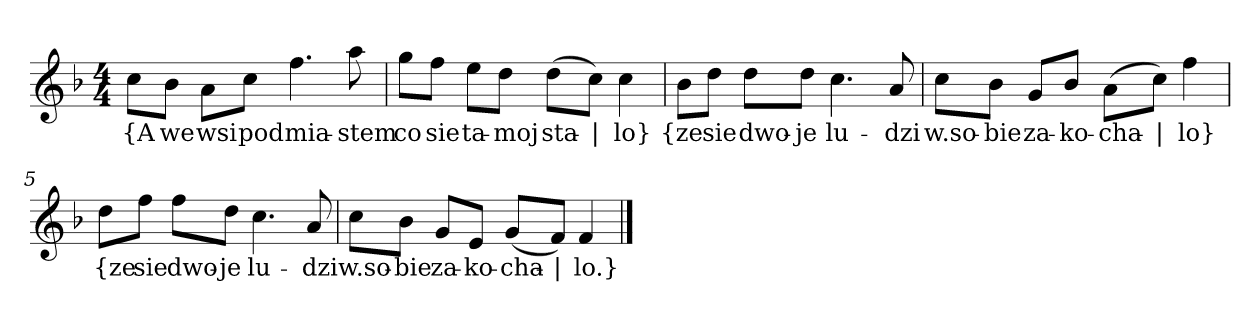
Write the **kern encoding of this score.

**kern	**text
*part1	*part1
*staff1	*staff1
*clefG2	*
*k[b-]	*
*F:	*
*M4/4	*
=	=
8cc\L	{A
8b-\J	we
8a\L	wsi
8cc\J	pod
4.ff	mia-
8aa	-stem
=2	=2
8gg\L	co
8ff\J	sie
8ee\L	ta-
8dd\J	-moj
(8dd\L	sta-
8cc\J)	|
4cc	-lo}
=3y	=3y
8b-\L	{ze
8dd\J	sie
8dd\L	dwo-
8dd\J	-je
4.cc	lu-
8a	-dzi
=4	=4
8cc\L	w.so-
8b-\J	-bie
8g/L	za-
8b-/J	-ko-
(8a\L	-cha-
8cc\J)	|
4ff	-lo}
=5y	=5y
8dd\L	{ze
8ff\J	sie
8ff\L	dwo-
8dd\J	-je
4.cc	lu-
8a	-dzi
=6	=6
8cc\L	w.so-
8b-\J	-bie
8g/L	za-
8e/J	-ko-
(8g/L	-cha-
8f/J)	|
4f	-lo.}
==	==
*-	*-
